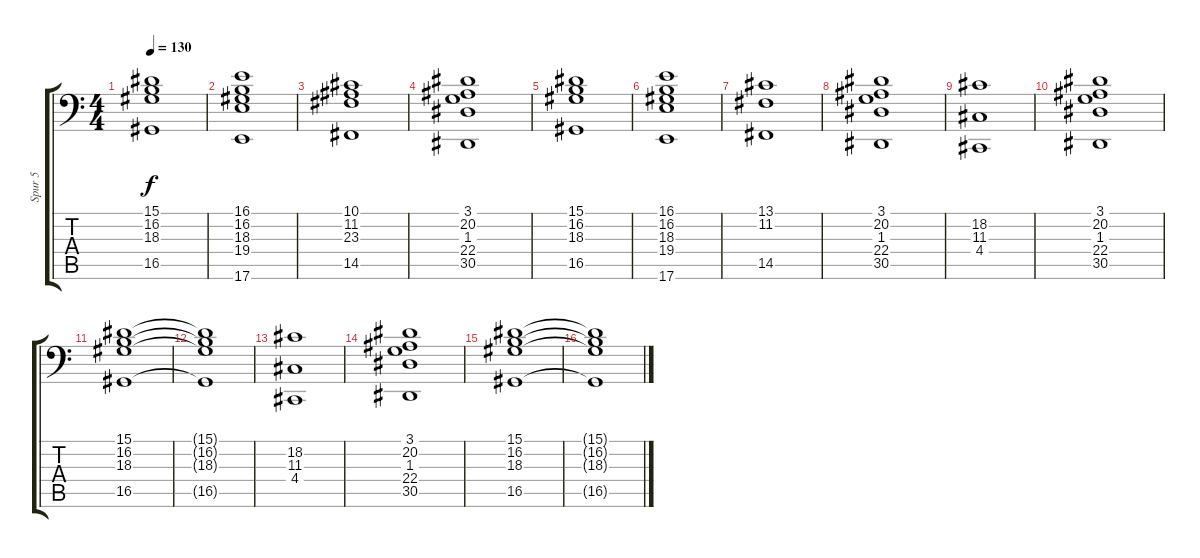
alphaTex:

\track ("Spur 5" "Spur 5") {instrument choiraahs}
\staff {score tabs}
\tuning (C3 G2 D2 A1 E1 B0) {hide}
\ts (4 4)
\tempo 130
\clef f4
\ks c
(15.1 16.2 18.3 16.5).1{dy f} |
(16.1 16.2 18.3 19.4 17.6).1 |
(10.1 11.2 23.3 14.5).1 |
(3.1 20.2 1.3 22.4 30.5).1 |
(15.1 16.2 18.3 16.5).1 |
(16.1 16.2 18.3 19.4 17.6).1 |
(13.1 11.2 14.5).1 |
(3.1 20.2 1.3 22.4 30.5).1 |
(18.2 11.3 4.4).1 |
(3.1 20.2 1.3 22.4 30.5).1 |
(15.1 16.2 18.3 16.5).1 |
(15.1{t} 16.2{t} 18.3{t} 16.5{t}).1 |
(18.2 11.3 4.4).1 |
(3.1 20.2 1.3 22.4 30.5).1 |
(15.1 16.2 18.3 16.5).1 |
(15.1{t} 16.2{t} 18.3{t} 16.5{t}).1
